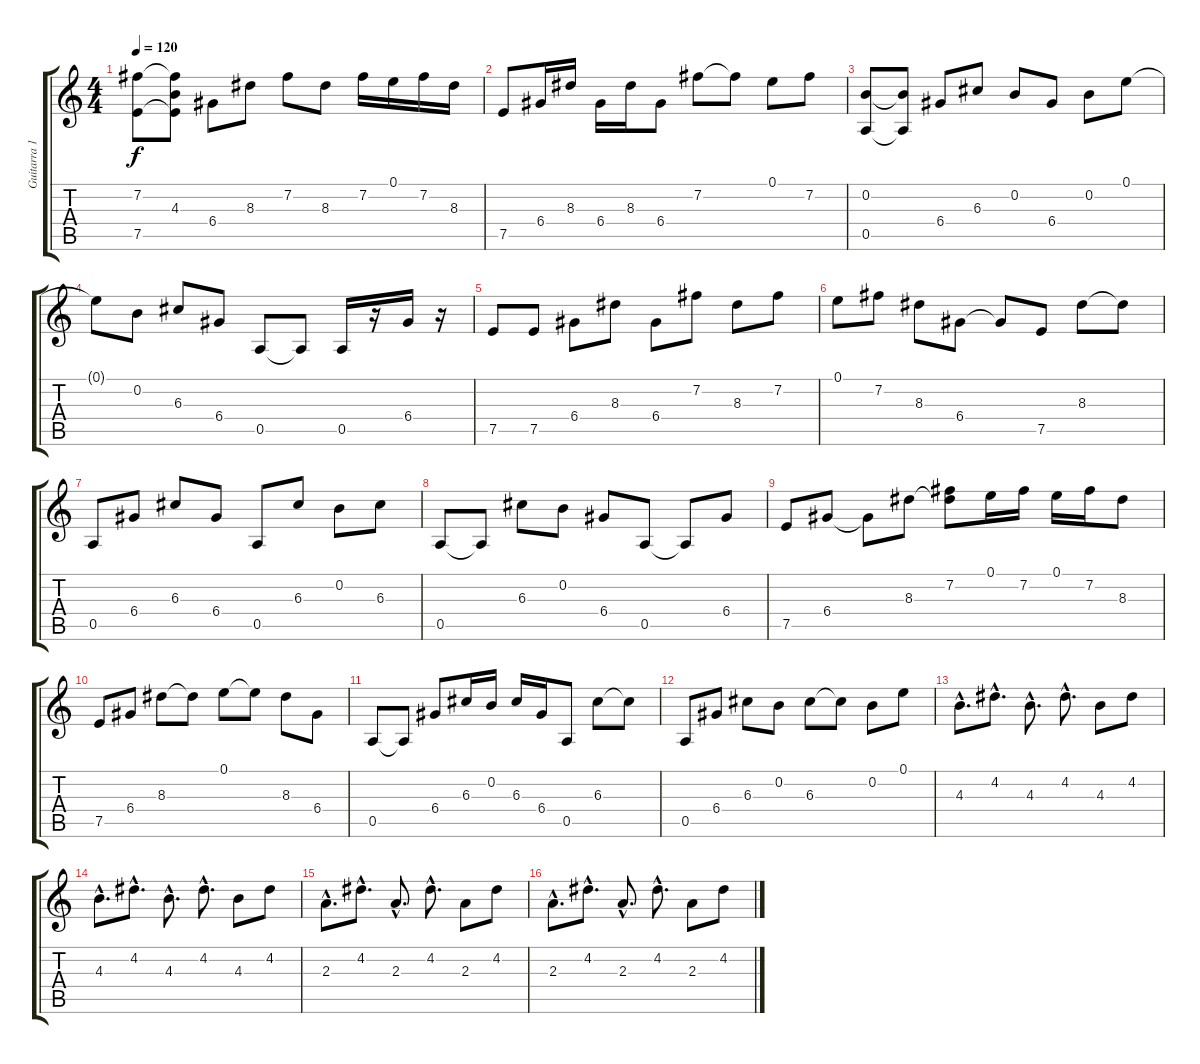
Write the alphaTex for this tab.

\track ("Guitarra 1" "Guitarra 1") {instrument electricguitarclean}
\staff {score tabs}
\tuning (E4 B3 G3 D3 A2 E2) {hide}
\ts (4 4)
\tempo 120
\clef g2
\ks c
(7.2 7.5).8{dy f} (7.2{t} 4.3{t} 7.5{t}).8 6.4.8 8.3.8 7.2.8 8.3.8 7.2.16 0.1.16 7.2.16 8.3.16 |
7.5.8 6.4.16 8.3.16 6.4.16 8.3.16 6.4.8 7.2.8 7.2{t}.8 0.1.8 7.2.8 |
(0.2 0.5).8 (0.2{t} 0.5{t}).8 6.4.8 6.3.8 0.2.8 6.4.8 0.2.8 0.1.8 |
0.1{t}.8 0.2.8 6.3.8 6.4.8 0.5.8 0.5{t}.8 0.5.16 r.16 6.4.16 r.16 |
7.5.8 7.5.8 6.4.8 8.3.8 6.4.8 7.2.8 8.3.8 7.2.8 |
0.1.8 7.2.8 8.3.8 6.4.8 6.4{t}.8 7.5.8 8.3.8 8.3{t}.8 |
0.5.8 6.4.8 6.3.8 6.4.8 0.5.8 6.3.8 0.2.8 6.3.8 |
0.5.8 0.5{t}.8 6.3.8 0.2.8 6.4.8 0.5.8 0.5{t}.8 6.4.8 |
7.5.8 6.4.8 6.4{t}.8 8.3.8 (7.2 8.3{t}).8 0.1.16 7.2.16 0.1.16 7.2.16 8.3.8 |
7.5.8 6.4.8 8.3.8 8.3{t}.8 0.1.8 0.1{t}.8 8.3.8 6.4.8 |
0.5.8 0.5{t}.8 6.4.8 6.3.16 0.2.16 6.3.16 6.4.16 0.5.8 6.3.8 6.3{t}.8 |
0.5.8 6.4.8 6.3.8 0.2.8 6.3.8 6.3{t}.8 0.2.8 0.1.8 |
4.3{hac}.8{d} 4.2{hac}.8{d} 4.3{hac}.8{d} 4.2{hac}.8{d} 4.3.8 4.2.8 |
4.3{hac}.8{d} 4.2{hac}.8{d} 4.3{hac}.8{d} 4.2{hac}.8{d} 4.3.8 4.2.8 |
2.3{hac}.8{d} 4.2{hac}.8{d} 2.3{hac}.8{d} 4.2{hac}.8{d} 2.3.8 4.2.8 |
2.3{hac}.8{d} 4.2{hac}.8{d} 2.3{hac}.8{d} 4.2{hac}.8{d} 2.3.8 4.2.8
